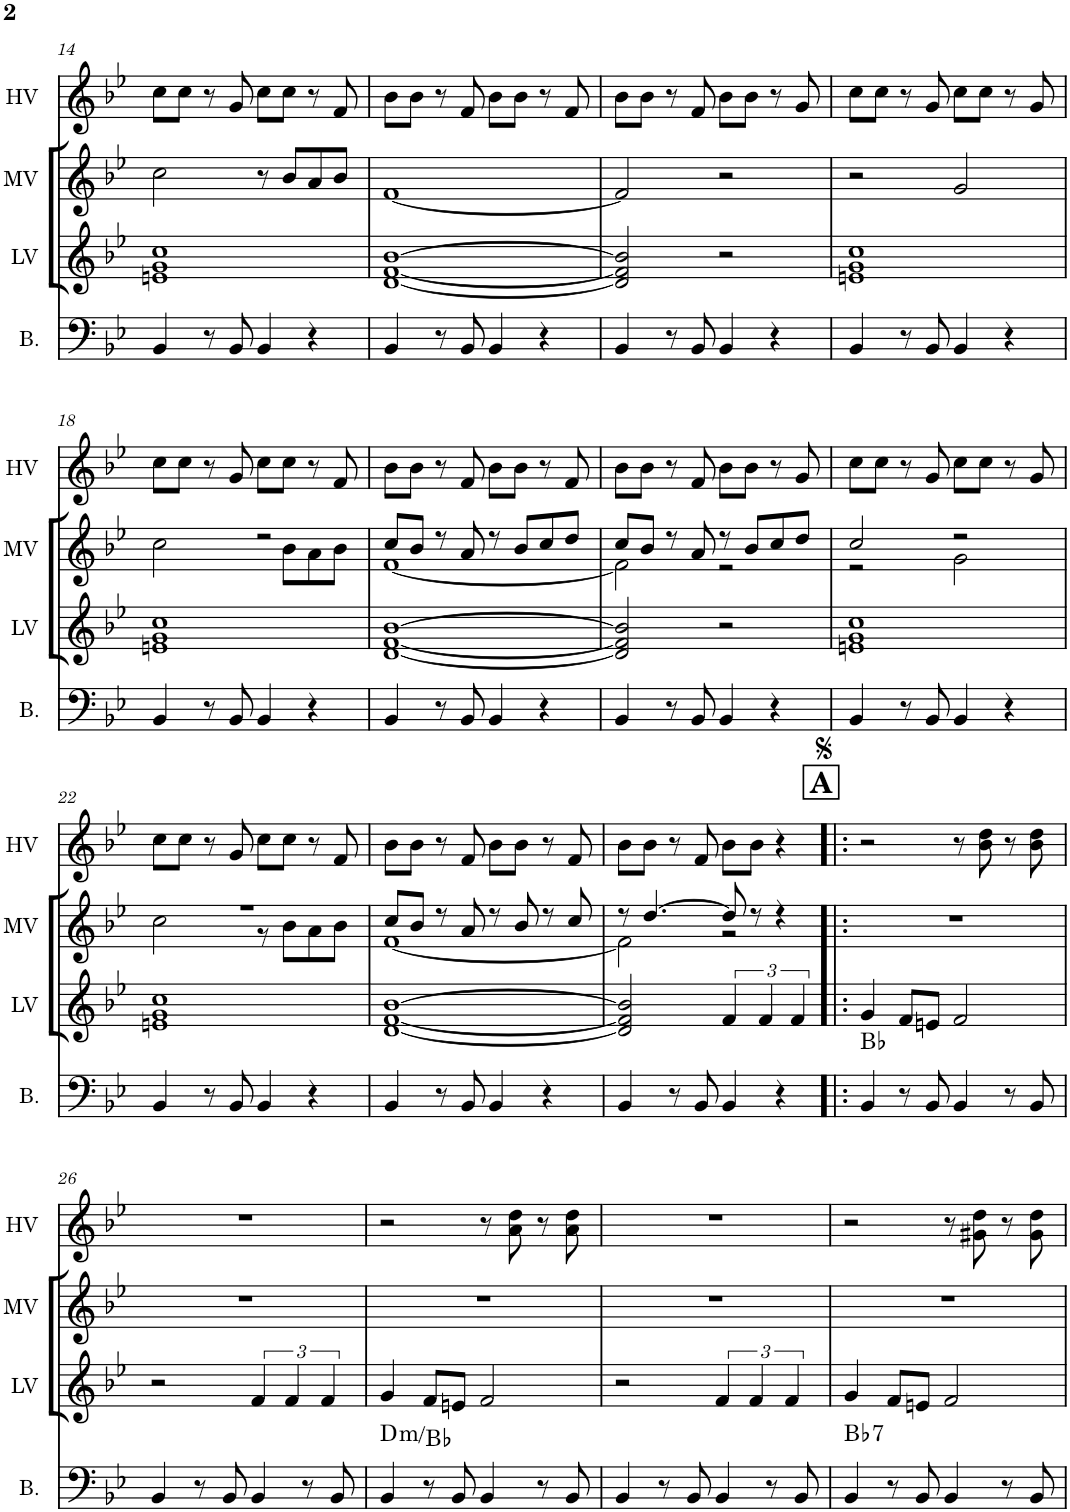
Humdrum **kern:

**kern	**harte	**kern	**kern	**kern
*part4	*part4	*part3	*part2	*part1
*staff4	*	*staff3	*staff2	*staff1
*I"Bass	*	*I"Low voice	*I"Middle Voice	*I"High Voice
*I'B.	*	*I'LV	*I'MV	*I'HV
!!LO:PB:g=z
*clefF4	*	*clefG2	*clefG2	*clefG2
*	*	*Trd5c9	*Trd1c2	*
*k[b-e-]	*	*k[b-e-]	*k[b-e-]	*k[b-e-]
*M4/4	*	*M4/4	*M4/4	*M4/4
=14	=14	=14	=14	=14
4BB-/	.	1en 1g 1cc	2cc\	8cc\L
.	.	.	.	8cc\J
8r	.	.	.	8r
8BB-/	.	.	.	8g/
4BB-/	.	.	8r	8cc\L
.	.	.	8b-/L	8cc\J
4r	.	.	8a/	8r
.	.	.	8b-/J	8f/
=15	=15	=15	=15	=15
4BB-/	.	[1d [1f [1b-	[1f	8b-\L
.	.	.	.	8b-\J
8r	.	.	.	8r
8BB-/	.	.	.	8f/
4BB-/	.	.	.	8b-\L
.	.	.	.	8b-\J
4r	.	.	.	8r
.	.	.	.	8f/
=16	=16	=16	=16	=16
4BB-/	.	2d/] 2f/] 2b-/]	2f/]	8b-\L
.	.	.	.	8b-\J
8r	.	.	.	8r
8BB-/	.	.	.	8f/
4BB-/	.	2r	2r	8b-\L
.	.	.	.	8b-\J
4r	.	.	.	8r
.	.	.	.	8g/
=17	=17	=17	=17	=17
4BB-/	.	1en 1g 1cc	2r	8cc\L
.	.	.	.	8cc\J
8r	.	.	.	8r
8BB-/	.	.	.	8g/
4BB-/	.	.	2g/	8cc\L
.	.	.	.	8cc\J
4r	.	.	.	8r
.	.	.	.	8g/
!!LO:LB:g=z
=18	=18	=18	=18	=18
*	*	*	*^	*
4BB-/	.	1en 1g 1cc	2cc\	8ryy	8cc\L
*	*	*	*v	*v	*
.	.	.	.	8cc\J
8r	.	.	.	8r
8BB-/	.	.	.	8g/
4BB-/	.	.	2r	8cc\L
*	*	*	*^	*
.	.	.	.	8b-\L	8cc\J
4r	.	.	.	8a\	8r
.	.	.	.	8b-\J	8f/
=19	=19	=19	=19	=19	=19
4BB-/	.	[1d [1f [1b-	8cc/L	[1f	8b-\L
.	.	.	8b-/J	.	8b-\J
8r	.	.	8r	.	8r
8BB-/	.	.	8a/	.	8f/
4BB-/	.	.	8r	.	8b-\L
.	.	.	8b-/L	.	8b-\J
4r	.	.	8cc/	.	8r
.	.	.	8dd/J	.	8f/
=20	=20	=20	=20	=20	=20
4BB-/	.	2d/] 2f/] 2b-/]	8cc/L	2f\]	8b-\L
.	.	.	8b-/J	.	8b-\J
8r	.	.	8r	.	8r
8BB-/	.	.	8a/	.	8f/
4BB-/	.	2r	8r	2r	8b-\L
.	.	.	8b-/L	.	8b-\J
4r	.	.	8cc/	.	8r
.	.	.	8dd/J	.	8g/
=21	=21	=21	=21	=21	=21
4BB-/	.	1en 1g 1cc	2cc/	2r	8cc\L
.	.	.	.	.	8cc\J
8r	.	.	.	.	8r
8BB-/	.	.	.	.	8g/
4BB-/	.	.	2r	2g\	8cc\L
.	.	.	.	.	8cc\J
4r	.	.	.	.	8r
.	.	.	.	.	8g/
!!LO:LB:g=z
=22	=22	=22	=22	=22	=22
4BB-/	.	1en 1g 1cc	1r	2cc\	8cc\L
.	.	.	.	.	8cc\J
8r	.	.	.	.	8r
8BB-/	.	.	.	.	8g/
4BB-/	.	.	.	8r	8cc\L
.	.	.	.	8b-\L	8cc\J
4r	.	.	.	8a\	8r
.	.	.	.	8b-\J	8f/
=23	=23	=23	=23	=23	=23
4BB-/	.	[1d [1f [1b-	8cc/L	[1f	8b-\L
.	.	.	8b-/J	.	8b-\J
8r	.	.	8r	.	8r
8BB-/	.	.	8a/	.	8f/
4BB-/	.	.	8r	.	8b-\L
.	.	.	8b-/	.	8b-\J
4r	.	.	8r	.	8r
.	.	.	8cc/	.	8f/
=24	=24	=24	=24	=24	=24
4BB-/	.	2d/] 2f/] 2b-/]	8r	2f\]	8b-\L
.	.	.	[4.dd/	.	8b-\J
8r	.	.	.	.	8r
8BB-/	.	.	.	.	8f/
4BB-/	.	6f/	8dd/]	2r	8b-\L
.	.	.	8r	.	8b-\J
.	.	6f/	.	.	.
4r	.	.	4r	.	4r
.	.	6f/	.	.	.
*	*	*	*v	*v	*
!!LO:REH:place=s1:a:B:cj:fs=14:t=A
=25!|:	=25!|:	=25!|:	=25!|:	=25!|:
4BB-/	Bb:maj	4g/	1r	2r
8r	.	8f/L	.	.
8BB-/	.	8en/J	.	.
4BB-/	.	2f/	.	8r
.	.	.	.	8b-\ 8dd\
8r	.	.	.	8r
8BB-/	.	.	.	8b-\ 8dd\
!!LO:LB:g=z
=26	=26	=26	=26	=26
4BB-/	.	2r	1r	1r
8r	.	.	.	.
8BB-/	.	.	.	.
4BB-/	.	6f/	.	.
.	.	6f/	.	.
8r	.	.	.	.
.	.	6f/	.	.
8BB-/	.	.	.	.
=27	=27	=27	=27	=27
!	!LO:H:kt=m	!	!	!
4BB-/	D:min/b6	4g/	1r	2r
8r	.	8f/L	.	.
8BB-/	.	8en/J	.	.
4BB-/	.	2f/	.	8r
.	.	.	.	8a\ 8dd\
8r	.	.	.	8r
8BB-/	.	.	.	8a\ 8dd\
=28	=28	=28	=28	=28
4BB-/	.	2r	1r	1r
8r	.	.	.	.
8BB-/	.	.	.	.
4BB-/	.	6f/	.	.
.	.	6f/	.	.
8r	.	.	.	.
.	.	6f/	.	.
8BB-/	.	.	.	.
=29	=29	=29	=29	=29
!	!LO:H:kt=7	!	!	!
4BB-/	Bb:7	4g/	1r	2r
8r	.	8f/L	.	.
8BB-/	.	8en/J	.	.
4BB-/	.	2f/	.	8r
.	.	.	.	8g#X\ 8dd\
8r	.	.	.	8r
8BB-/	.	.	.	8g#\ 8dd\
=	=	=	=	=
*-	*-	*-	*-	*-
